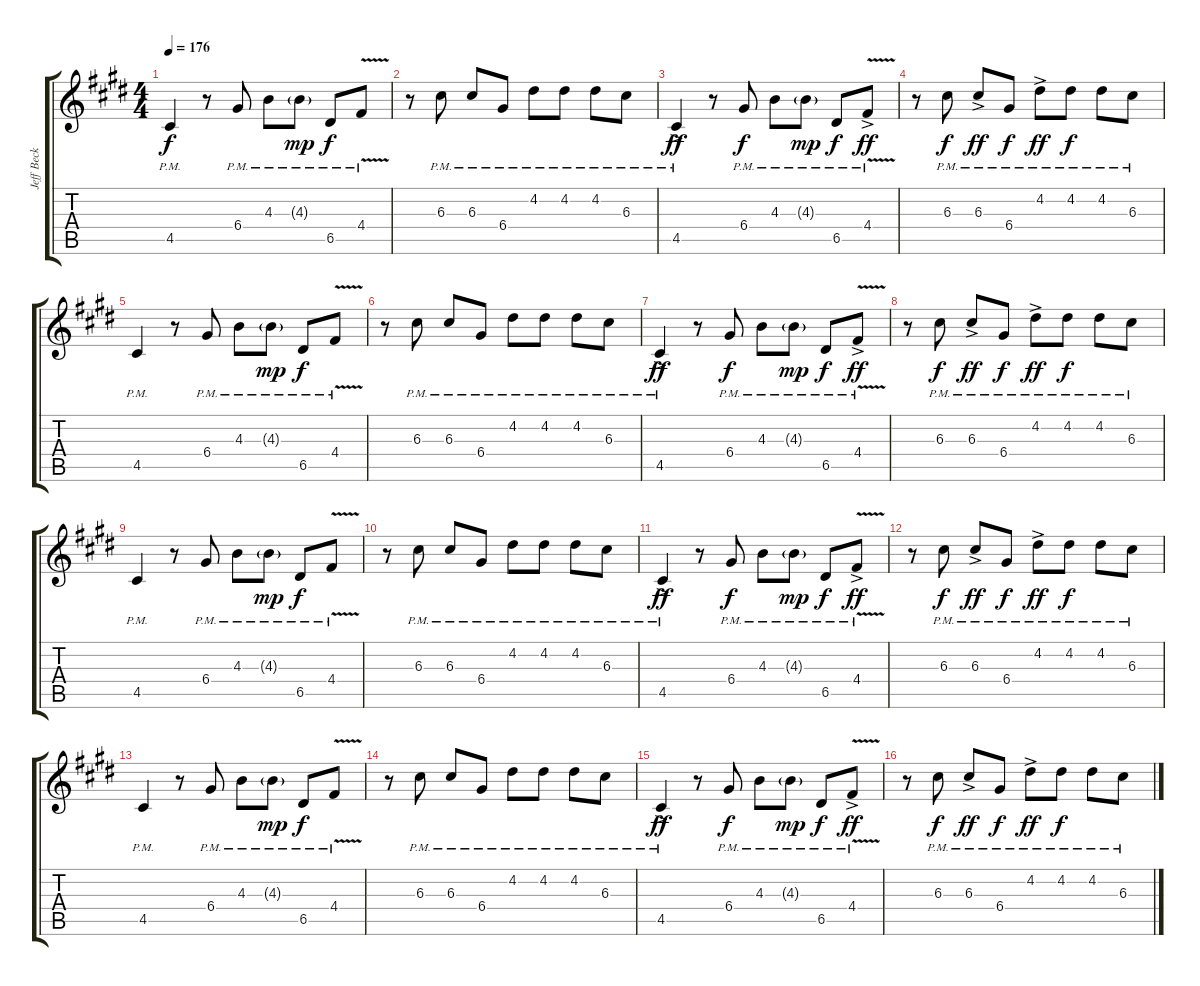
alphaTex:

\track ("Jeff Beck Lead Guitar" "Jeff Beck ") {instrument overdrivenguitar}
\staff {score tabs}
\tuning (E4 B3 G3 D3 A2 E2) {hide}
\ts (4 4)
\tempo 176
\clef g2
\ks e
4.5{pm}.4{dy f} r.8 6.4{pm}.8 4.3{pm}.8 4.3{g pm}.8{dy mp} 6.5{pm}.8{dy f} 4.4{v pm}.8 |
r.8 6.3{pm}.8 6.3{pm}.8 6.4{pm}.8 4.2{pm}.8 4.2{pm}.8 4.2{pm}.8 6.3{pm}.8 |
4.5{ac pm}.4{dy ff} r.8 6.4{pm}.8{dy f} 4.3{pm}.8 4.3{g pm}.8{dy mp} 6.5{pm}.8{dy f} 4.4{v ac pm}.8{dy ff} |
r.8 6.3{pm}.8{dy f} 6.3{ac pm}.8{dy ff} 6.4{pm}.8{dy f} 4.2{ac pm}.8{dy ff} 4.2{pm}.8{dy f} 4.2{pm}.8 6.3{pm}.8 |
4.5{pm}.4 r.8 6.4{pm}.8 4.3{pm}.8 4.3{g pm}.8{dy mp} 6.5{pm}.8{dy f} 4.4{v pm}.8 |
r.8 6.3{pm}.8 6.3{pm}.8 6.4{pm}.8 4.2{pm}.8 4.2{pm}.8 4.2{pm}.8 6.3{pm}.8 |
4.5{ac pm}.4{dy ff} r.8 6.4{pm}.8{dy f} 4.3{pm}.8 4.3{g pm}.8{dy mp} 6.5{pm}.8{dy f} 4.4{v ac pm}.8{dy ff} |
r.8 6.3{pm}.8{dy f} 6.3{ac pm}.8{dy ff} 6.4{pm}.8{dy f} 4.2{ac pm}.8{dy ff} 4.2{pm}.8{dy f} 4.2{pm}.8 6.3{pm}.8 |
4.5{pm}.4 r.8 6.4{pm}.8 4.3{pm}.8 4.3{g pm}.8{dy mp} 6.5{pm}.8{dy f} 4.4{v pm}.8 |
r.8 6.3{pm}.8 6.3{pm}.8 6.4{pm}.8 4.2{pm}.8 4.2{pm}.8 4.2{pm}.8 6.3{pm}.8 |
4.5{ac pm}.4{dy ff} r.8 6.4{pm}.8{dy f} 4.3{pm}.8 4.3{g pm}.8{dy mp} 6.5{pm}.8{dy f} 4.4{v ac pm}.8{dy ff} |
r.8 6.3{pm}.8{dy f} 6.3{ac pm}.8{dy ff} 6.4{pm}.8{dy f} 4.2{ac pm}.8{dy ff} 4.2{pm}.8{dy f} 4.2{pm}.8 6.3{pm}.8 |
4.5{pm}.4 r.8 6.4{pm}.8 4.3{pm}.8 4.3{g pm}.8{dy mp} 6.5{pm}.8{dy f} 4.4{v pm}.8 |
r.8 6.3{pm}.8 6.3{pm}.8 6.4{pm}.8 4.2{pm}.8 4.2{pm}.8 4.2{pm}.8 6.3{pm}.8 |
4.5{ac pm}.4{dy ff} r.8 6.4{pm}.8{dy f} 4.3{pm}.8 4.3{g pm}.8{dy mp} 6.5{pm}.8{dy f} 4.4{v ac pm}.8{dy ff} |
r.8 6.3{pm}.8{dy f} 6.3{ac pm}.8{dy ff} 6.4{pm}.8{dy f} 4.2{ac pm}.8{dy ff} 4.2{pm}.8{dy f} 4.2{pm}.8 6.3{pm}.8
